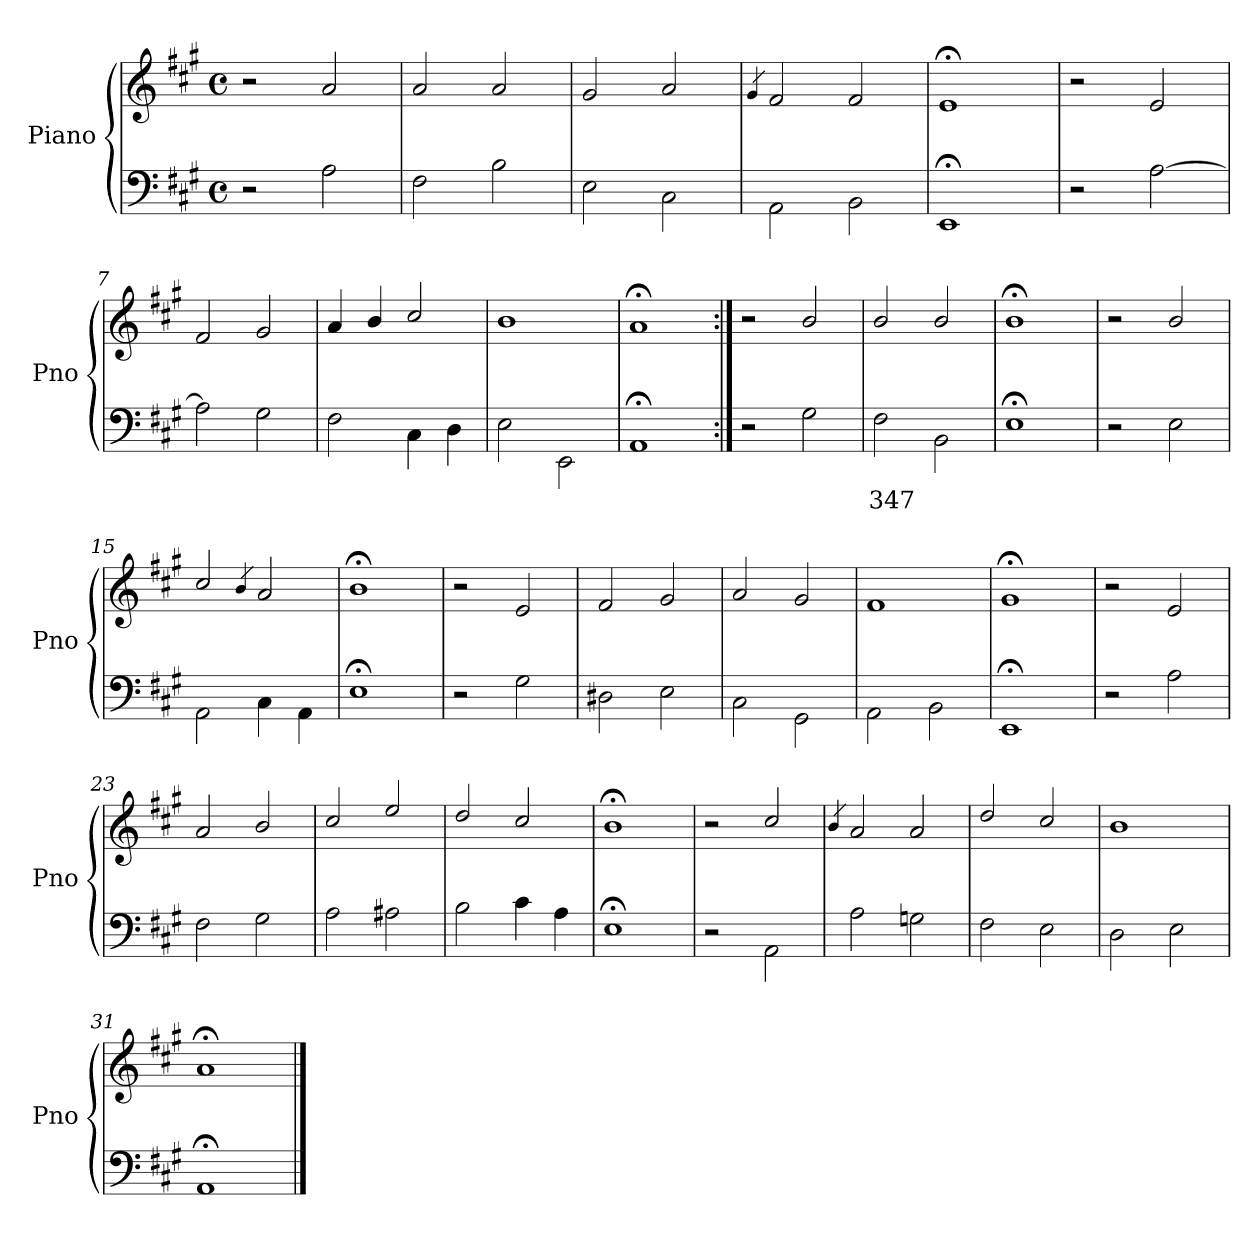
**kern	**text	**kern
*part1	*part1	*part1
*staff2	*staff2	*staff1
*I"Piano	*	*
*I'Pno	*	*
*clefF4	*	*clefG2
*k[f#c#g#]	*	*k[f#c#g#]
*A:	*	*A:
*M4/4	*	*M4/4
*met(c)	*	*met(c)
=1	=1	=1
2r	.	2r
2A\	.	2a/
=2	=2	=2
2F#\	.	2a/
2B\	.	2a/
=3	=3	=3
2E\	.	2g#/
2C#\	.	2a/
=4	=4	=4
.	.	4qg#/
2AA\	.	2f#/
2BB\	.	2f#/
=5	=5	=5
1EE;\	.	1e;</
=6	=6	=6
2r	.	2r
[<2A\	.	2e/
=7	=7	=7
2A\]	.	2f#/
2G#\	.	2g#/
=8	=8	=8
2F#\	.	4a/
.	.	4b/
4C#\	.	2cc#/
4D\	.	.
=9	=9	=9
2E\	.	1b/
2EE\	.	.
=10	=10	=10
1AA;\	.	1a;</
!!LO:PB:g=z
=11:|!	=11:|!	=11:|!
2r	.	2r
2G#\	.	2b/
=12	=12	=12
!	!LO:LY:a	!
2F#\	347	2b/
2BB\	.	2b/
=13	=13	=13
1E;\	.	1b;</
=14	=14	=14
2r	.	2r
2E\	.	2b/
=15	=15	=15
2AA\	.	2cc#/
.	.	4qb/
4C#\	.	2a/
4AA\	.	.
=16	=16	=16
1E;\	.	1b;</
=17	=17	=17
2r	.	2r
2G#\	.	2e/
=18	=18	=18
2D#X\	.	2f#/
2E\	.	2g#/
=19	=19	=19
2C#\	.	2a/
2GG#\	.	2g#/
=20	=20	=20
2AA\	.	1f#/
2BB\	.	.
=21	=21	=21
1EE;\	.	1g#;</
!!LO:LB:g=z
=22	=22	=22
2r	.	2r
2A\	.	2e/
=23	=23	=23
2F#\	.	2a/
2G#\	.	2b/
=24	=24	=24
2A\	.	2cc#/
2A#X\	.	2ee/
=25	=25	=25
2B\	.	2dd/
4c#\	.	2cc#/
4A\	.	.
=26	=26	=26
1E;\	.	1b;</
=27	=27	=27
2r	.	2r
2AA\	.	2cc#/
=28	=28	=28
.	.	4qb/
2A\	.	2a/
2Gn\	.	2a/
=29	=29	=29
2F#\	.	2dd/
2E\	.	2cc#/
=30	=30	=30
2D\	.	1b/
2E\	.	.
=31	=31	=31
1AA;\	.	1a;</
==	==	==
*-	*-	*-
